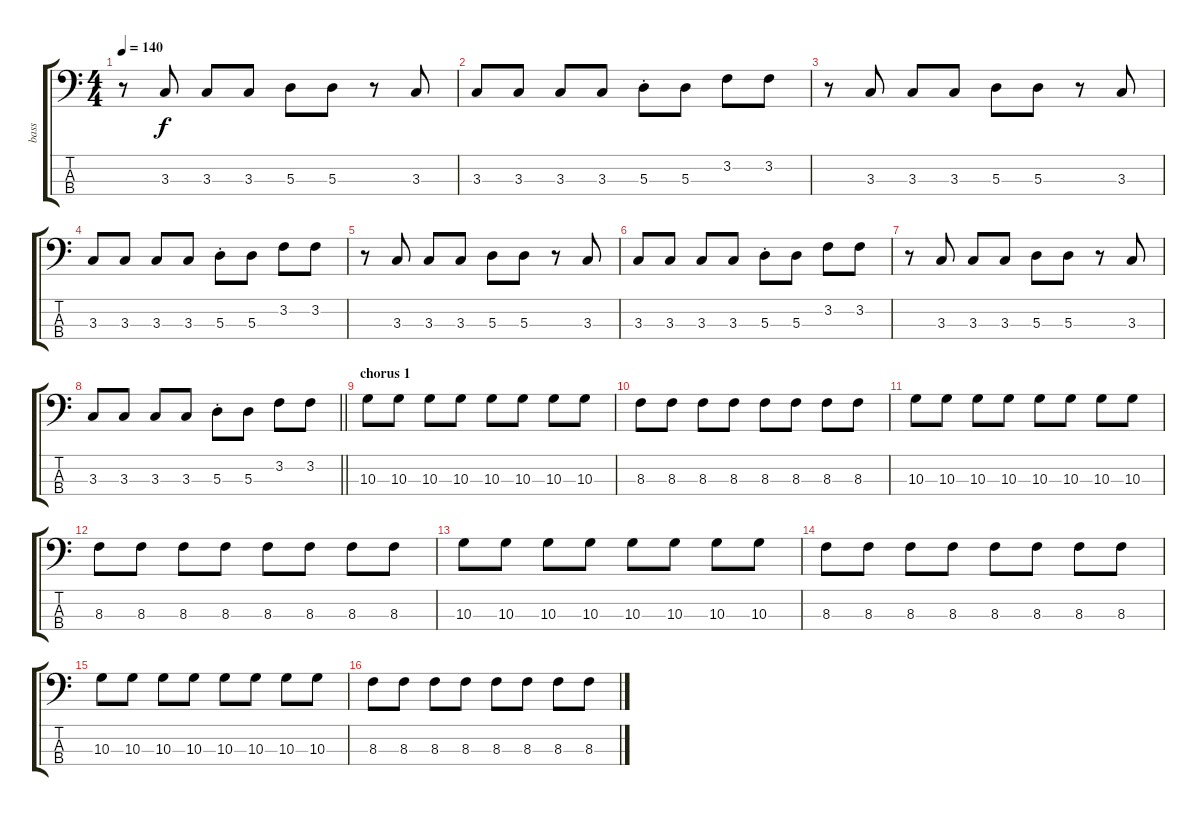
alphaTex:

\track ("bass " "bass ") {instrument electricguitarjazz}
\staff {score tabs}
\tuning (G2 D2 A1 E1) {hide}
\ts (4 4)
\tempo 140
\clef f4
\ks c
r.8{dy f} 3.3.8 3.3.8 3.3.8 5.3.8 5.3.8 r.8 3.3.8 |
3.3.8 3.3.8 3.3.8 3.3.8 5.3{st}.8 5.3.8 3.2.8 3.2.8 |
r.8 3.3.8 3.3.8 3.3.8 5.3.8 5.3.8 r.8 3.3.8 |
3.3.8 3.3.8 3.3.8 3.3.8 5.3{st}.8 5.3.8 3.2.8 3.2.8 |
r.8 3.3.8 3.3.8 3.3.8 5.3.8 5.3.8 r.8 3.3.8 |
3.3.8 3.3.8 3.3.8 3.3.8 5.3{st}.8 5.3.8 3.2.8 3.2.8 |
r.8 3.3.8 3.3.8 3.3.8 5.3.8 5.3.8 r.8 3.3.8 |
\barLineRight lightlight
3.3.8 3.3.8 3.3.8 3.3.8 5.3{st}.8 5.3.8 3.2.8 3.2.8 |
\section ("" "chorus 1")
10.3.8 10.3.8 10.3.8 10.3.8 10.3.8 10.3.8 10.3.8 10.3.8 |
8.3.8 8.3.8 8.3.8 8.3.8 8.3.8 8.3.8 8.3.8 8.3.8 |
10.3.8 10.3.8 10.3.8 10.3.8 10.3.8 10.3.8 10.3.8 10.3.8 |
8.3.8 8.3.8 8.3.8 8.3.8 8.3.8 8.3.8 8.3.8 8.3.8 |
10.3.8 10.3.8 10.3.8 10.3.8 10.3.8 10.3.8 10.3.8 10.3.8 |
8.3.8 8.3.8 8.3.8 8.3.8 8.3.8 8.3.8 8.3.8 8.3.8 |
10.3.8 10.3.8 10.3.8 10.3.8 10.3.8 10.3.8 10.3.8 10.3.8 |
8.3.8 8.3.8 8.3.8 8.3.8 8.3.8 8.3.8 8.3.8 8.3.8
